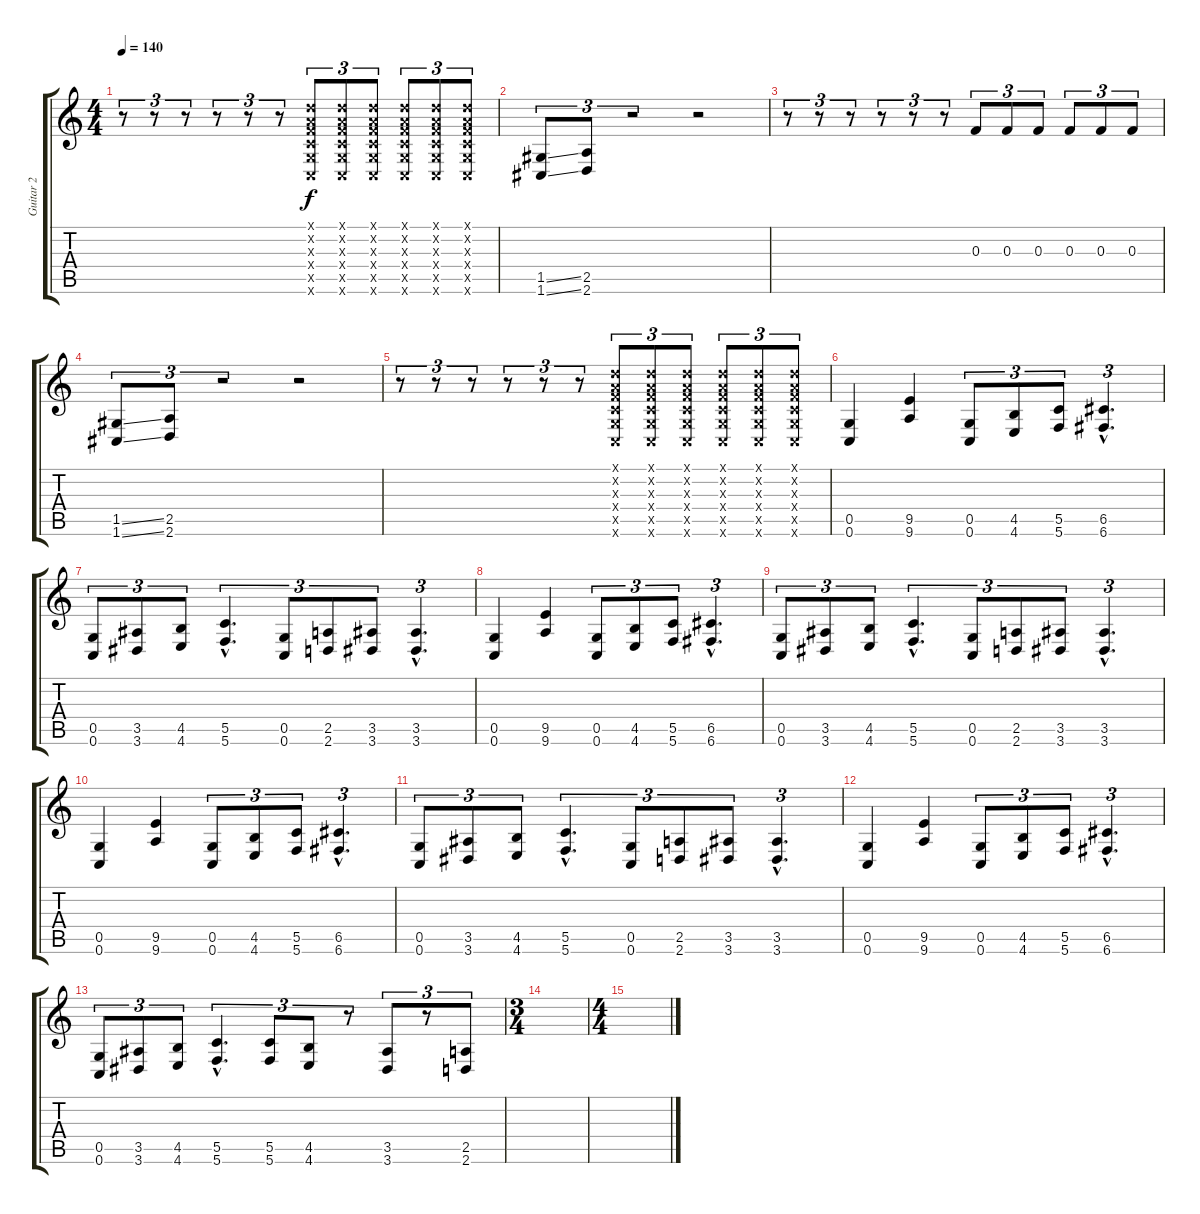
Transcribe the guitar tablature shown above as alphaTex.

\track ("Guitar 2" "Guitar 2") {instrument distortionguitar}
\staff {score tabs}
\tuning (D4 A3 F3 C3 G2 C2) {hide}
\ts (4 4)
\tempo 140
\clef g2
\ks c
r.8{tu (3 2) dy f} r.8{tu (3 2)} r.8{tu (3 2)} r.8{tu (3 2)} r.8{tu (3 2)} r.8{tu (3 2)} (0.1{x} 0.2{x} 0.3{x} 0.4{x} 0.5{x} 0.6{x}).8{tu (3 2)} (0.1{x} 0.2{x} 0.3{x} 0.4{x} 0.5{x} 0.6{x}).8{tu (3 2)} (0.1{x} 0.2{x} 0.3{x} 0.4{x} 0.5{x} 0.6{x}).8{tu (3 2)} (0.1{x} 0.2{x} 0.3{x} 0.4{x} 0.5{x} 0.6{x}).8{tu (3 2)} (0.1{x} 0.2{x} 0.3{x} 0.4{x} 0.5{x} 0.6{x}).8{tu (3 2)} (0.1{x} 0.2{x} 0.3{x} 0.4{x} 0.5{x} 0.6{x}).8{tu (3 2)} |
(1.5{ss} 1.6{ss}).8{tu (3 2) txt " "} (2.5 2.6).8{tu (3 2)} r.2{tu (3 2)} r.2 |
r.8{tu (3 2)} r.8{tu (3 2)} r.8{tu (3 2)} r.8{tu (3 2)} r.8{tu (3 2)} r.8{tu (3 2)} 0.3.8{tu (3 2)} 0.3.8{tu (3 2) txt " "} 0.3.8{tu (3 2)} 0.3.8{tu (3 2)} 0.3.8{tu (3 2)} 0.3.8{tu (3 2)} |
(1.5{ss} 1.6{ss}).8{tu (3 2) txt " "} (2.5 2.6).8{tu (3 2)} r.2{tu (3 2)} r.2 |
r.8{tu (3 2)} r.8{tu (3 2)} r.8{tu (3 2)} r.8{tu (3 2)} r.8{tu (3 2)} r.8{tu (3 2)} (0.1{x} 0.2{x} 0.3{x} 0.4{x} 0.5{x} 0.6{x}).8{tu (3 2)} (0.1{x} 0.2{x} 0.3{x} 0.4{x} 0.5{x} 0.6{x}).8{tu (3 2)} (0.1{x} 0.2{x} 0.3{x} 0.4{x} 0.5{x} 0.6{x}).8{tu (3 2)} (0.1{x} 0.2{x} 0.3{x} 0.4{x} 0.5{x} 0.6{x}).8{tu (3 2)} (0.1{x} 0.2{x} 0.3{x} 0.4{x} 0.5{x} 0.6{x}).8{tu (3 2)} (0.1{x} 0.2{x} 0.3{x} 0.4{x} 0.5{x} 0.6{x}).8{tu (3 2)} |
(0.5 0.6).4 (9.5 9.6).4 (0.5 0.6).8{tu (3 2)} (4.5 4.6).8{tu (3 2)} (5.5 5.6).8{tu (3 2)} (6.5{hac} 6.6{hac}).4{d tu (3 2)} |
(0.5 0.6).8{tu (3 2)} (3.5 3.6).8{tu (3 2)} (4.5 4.6).8{tu (3 2)} (5.5{hac} 5.6{hac}).4{d tu (3 2)} (0.5 0.6).8{tu (3 2)} (2.5 2.6).8{tu (3 2)} (3.5 3.6).8{tu (3 2)} (3.5{hac} 3.6{hac}).4{d tu (3 2)} |
(0.5 0.6).4 (9.5 9.6).4 (0.5 0.6).8{tu (3 2)} (4.5 4.6).8{tu (3 2)} (5.5 5.6).8{tu (3 2)} (6.5{hac} 6.6{hac}).4{d tu (3 2)} |
(0.5 0.6).8{tu (3 2)} (3.5 3.6).8{tu (3 2)} (4.5 4.6).8{tu (3 2)} (5.5{hac} 5.6{hac}).4{d tu (3 2)} (0.5 0.6).8{tu (3 2)} (2.5 2.6).8{tu (3 2)} (3.5 3.6).8{tu (3 2)} (3.5{hac} 3.6{hac}).4{d tu (3 2)} |
(0.5 0.6).4 (9.5 9.6).4 (0.5 0.6).8{tu (3 2)} (4.5 4.6).8{tu (3 2)} (5.5 5.6).8{tu (3 2)} (6.5{hac} 6.6{hac}).4{d tu (3 2)} |
(0.5 0.6).8{tu (3 2)} (3.5 3.6).8{tu (3 2)} (4.5 4.6).8{tu (3 2)} (5.5{hac} 5.6{hac}).4{d tu (3 2)} (0.5 0.6).8{tu (3 2)} (2.5 2.6).8{tu (3 2)} (3.5 3.6).8{tu (3 2)} (3.5{hac} 3.6{hac}).4{d tu (3 2)} |
(0.5 0.6).4 (9.5 9.6).4 (0.5 0.6).8{tu (3 2)} (4.5 4.6).8{tu (3 2)} (5.5 5.6).8{tu (3 2)} (6.5{hac} 6.6{hac}).4{d tu (3 2)} |
(0.5 0.6).8{tu (3 2)} (3.5 3.6).8{tu (3 2)} (4.5 4.6).8{tu (3 2)} (5.5{hac} 5.6{hac}).4{d tu (3 2)} (5.5 5.6).8{tu (3 2)} (4.5 4.6).8{tu (3 2)} r.8{tu (3 2)} (3.5 3.6).8{tu (3 2)} r.8{tu (3 2)} (2.5 2.6).8{tu (3 2)} |
\ts (3 4)
|
\ts (4 4)
